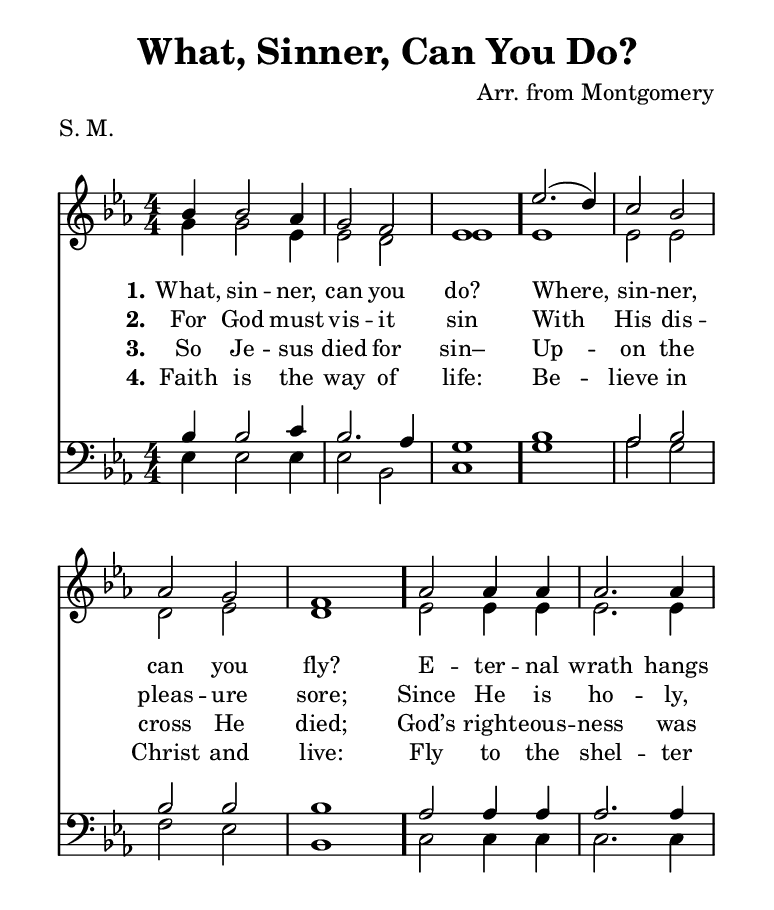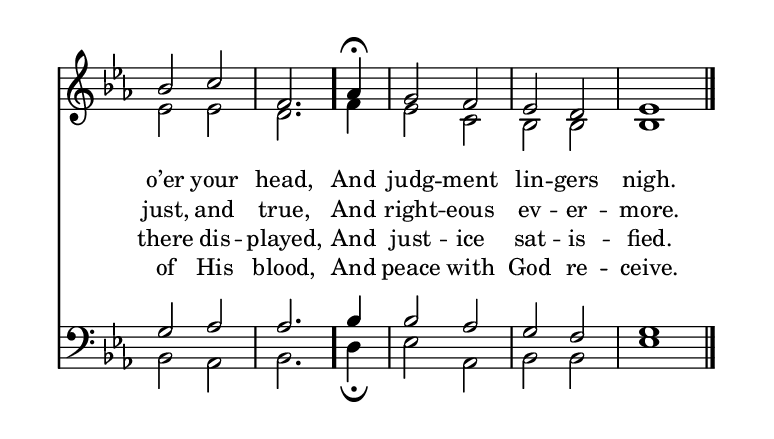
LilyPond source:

\include "common/global.ily"
\paper {
  \include "common/paper.ily"
  ragged-bottom = ##t
}

\header{
  hymnnumber = "280"
  title = "What, Sinner, Can You Do?"
  tunename = "London"
  meter = "S. M."
  poet = ""
  composer = "Arr. from Montgomery"
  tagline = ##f
}

ta = { \tempo 4=140 }
tb = { \tempo 4=70 }

global = {
  \include "common/overrides.ily"
  \override Staff.TimeSignature.style = #'numbered
  \time 4/4
  \override Score.MetronomeMark.transparent = ##t % hide all fermata changes too
  \ta
  \key ees \major
  \autoBeamOff
}

notesSoprano = {
\global
\relative c'' {

  bes4 bes2 aes4 | g2 f | ees1 |
  ees'2.( d4) | c2 bes | aes g | f1 |
  aes2 aes4 aes | aes2. aes4 | bes2 c | f,2.
  \tb aes4\fermata \ta | g2 f | ees d | ees1 |

  \bar "|."

}
}

notesAlto = {
\global
\relative e' {

  g4 g2 ees4 | ees2 d | ees1 |
  ees1 | ees2 ees | d ees | d1 |
  ees2 ees4 ees | ees2. ees4 | ees2 ees | d2.
  f4 | ees2 c | bes bes | bes1 |

}
}

notesTenor = {
\global
\relative a {

  bes4 bes2 c4 | bes2. aes4 | g1 |
  bes1 | aes2 bes | bes bes | bes1 |
  aes2 aes4 aes | aes2. aes4 | g2 aes | aes2.
  bes4 | bes2 aes | g f | g1 |

}
}

notesBass = {
\global
\relative f {

  ees4 ees2 ees4 | ees2 bes | c1 |
  g'1 | aes2 g | f ees | bes1 |
  c2 c4 c | c2. c4 | bes2 aes | bes2.
  d4\fermata | ees2 aes, | bes bes | ees1

}
}

wordsA = \lyricmode {
\set stanza = "1."

What, sin -- ner, can you do? \bar "."
Where, sin -- ner, can you fly? \bar "."
E -- ter -- nal wrath hangs o’er your head, \bar "."
And judg -- ment lin -- gers nigh. \bar "."

}

wordsB = \lyricmode {
\set stanza = "2."

For God must vis -- it sin
With His dis -- pleas -- ure sore;
Since He is ho -- ly, just, and true,
And right -- eous ev -- er -- more.

}

wordsC = \lyricmode {
\set stanza = "3."

So Je -- sus died for sin–
Up -- on the cross He died;
God’s right -- eous -- ness was there dis -- played,
And just -- ice sat -- is -- fied.

}

wordsD = \lyricmode {
\set stanza = "4."

Faith is the way of life:
Be -- lieve in Christ and live:
Fly to the shel -- ter of His blood,
And peace with God re -- ceive.

}

\score {
  \context ChoirStaff <<
    \context Staff = upper <<
      \set ChoirStaff.systemStartDelimiter = #'SystemStartBar
      \context Voice  = sopranos { \voiceOne << \notesSoprano >> }
      \context Voice  = altos { \voiceTwo << \notesAlto >> }
      \context Lyrics = one   \lyricsto sopranos \wordsA
      \context Lyrics = two   \lyricsto sopranos \wordsB
      \context Lyrics = three \lyricsto sopranos \wordsC
      \context Lyrics = four  \lyricsto sopranos \wordsD
    >>
    \context Staff = men <<
      \clef bass
      \context Voice  = tenors { \voiceOne << \notesTenor >> }
      \context Voice  = basses { \voiceTwo << \notesBass >> }
    >>
  >>
  \layout {
    \include "common/layout.ily"
  }
  \midi{
    \include "common/midi.ily"
  }
}

\version "2.19.49"  % necessary for upgrading to future LilyPond versions.

% vi:set et ts=2 sw=2 ai nocindent syntax=lilypond:
